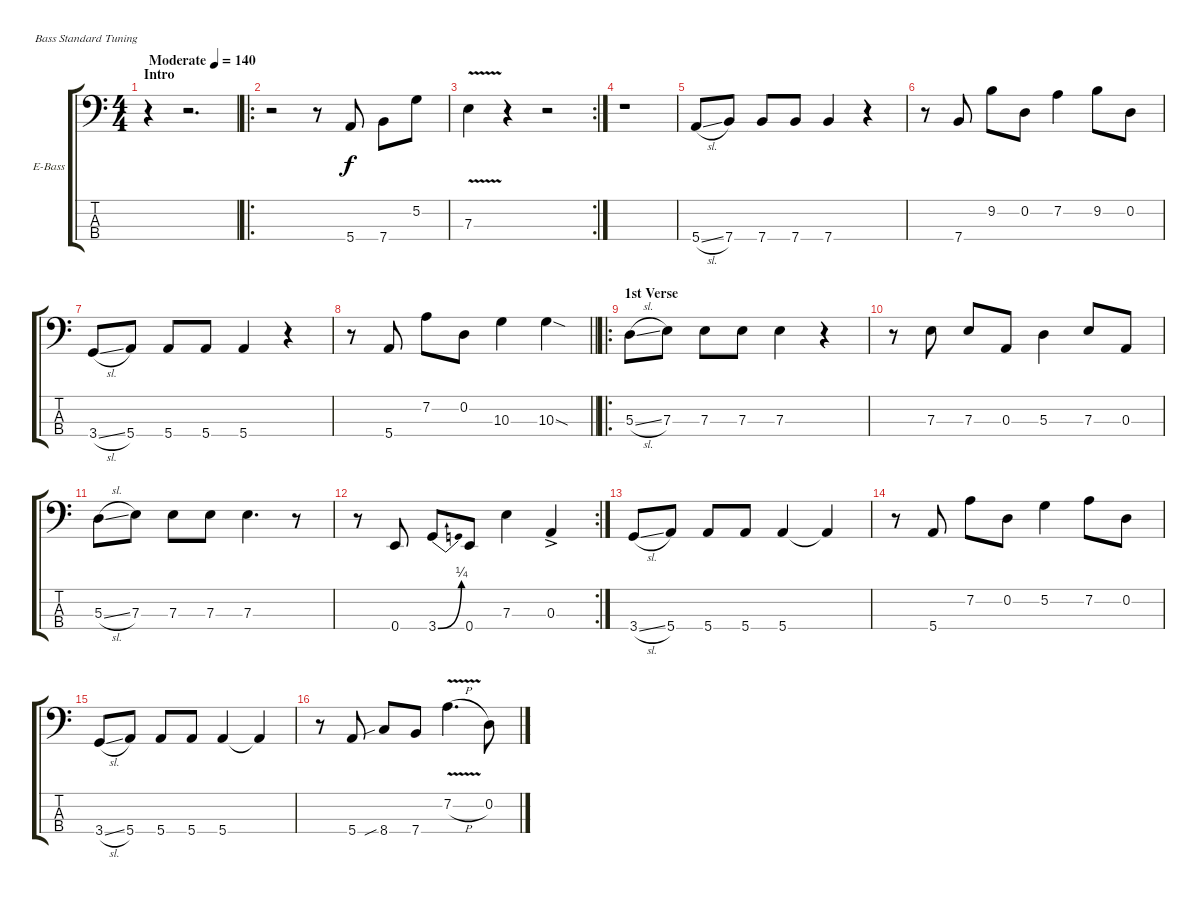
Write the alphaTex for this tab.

\bracketExtendMode groupsimilarinstruments
\firstSystemTrackNameOrientation horizontal
\otherSystemsTrackNameOrientation horizontal
\track ("Bass" "E-Bass") {instrument electricbassfinger}
\staff {score tabs}
\tuning (G2 D2 A1 E1)
\ts (4 4)
\beaming (8 2 2 2 2)
\section ("" "Intro")
\tempo (140 "Moderate")
\clef f4
\ks c
r.4{dy f instrument electricbassfinger} r.2{d} |
\ro
r.2 r.8 5.4.8 7.4.8 5.2.8 |
\rc 2
7.3{v}.4 r.4 r.2 |
r.1 |
5.4{sl}.8 7.4.8 7.4.8 7.4.8 7.4.4 r.4 |
r.8 7.4.8 9.2.8 0.2.8 7.2.4 9.2.8 0.2.8 |
3.4{sl}.8 5.4.8 5.4.8 5.4.8 5.4.4 r.4 |
\barLineRight lightlight
r.8 5.4.8 7.2.8 0.2.8 10.3.4 10.3{sod}.4 |
\ro
\section ("" "1st Verse")
5.3{sl}.8 7.3.8 7.3.8 7.3.8 7.3.4 r.4 |
r.8 7.3.8 7.3.8 0.3.8 5.3.4 7.3.8 0.3.8 |
5.3{sl}.8 7.3.8 7.3.8 7.3.8 7.3.4{d} r.8 |
\rc 2
r.8 0.4.8 3.4{be (bend 0 0 60 1)}.8 0.4.8 7.3.4 0.3{ac}.4 |
3.4{sl}.8 5.4.8 5.4.8 5.4.8 5.4.4 5.4{t}.4 |
r.8 5.4.8 7.2.8 0.2.8 5.2.4 7.2.8 0.2.8 |
3.4{sl}.8 5.4.8 5.4.8 5.4.8 5.4.4 5.4{t}.4 |
r.8 5.4.8 8.4{sib}.8 7.4.8 7.2{v h}.4{d} 0.2.8
